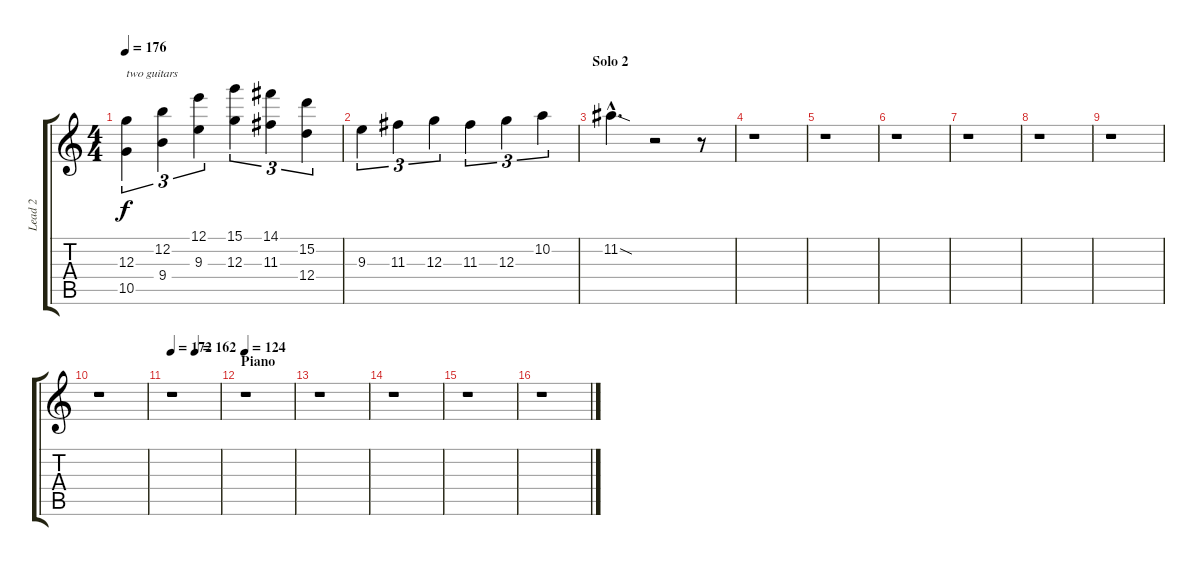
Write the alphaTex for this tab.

\track ("Lead 2" "Lead 2") {instrument distortionguitar}
\staff {score tabs}
\tuning (E4 B3 G3 D3 A2 E2) {hide}
\ts (4 4)
\tempo 176
\clef g2
\ks c
(12.3 10.5).4{tu (3 2) txt "two guitars" dy f} (12.2 9.4).4{tu (3 2)} (12.1 9.3).4{tu (3 2)} (15.1 12.3).4{tu (3 2)} (14.1 11.3).4{tu (3 2)} (15.2 12.4).4{tu (3 2)} |
9.3.4{tu (3 2)} 11.3.4{tu (3 2)} 12.3.4{tu (3 2)} 11.3.4{tu (3 2)} 12.3.4{tu (3 2)} 10.2.4{tu (3 2)} |
\section ("" "Solo 2")
11.2{sod hac}.4{d} r.2 r.8 |
r.1 |
r.1 |
r.1 |
r.1 |
r.1 |
r.1 |
r.1 |
\tempo 172
\tempo (162 0.5)
r.1 |
\section ("" "Piano")
\tempo 124
r.1 |
r.1 |
r.1 |
r.1 |
r.1
